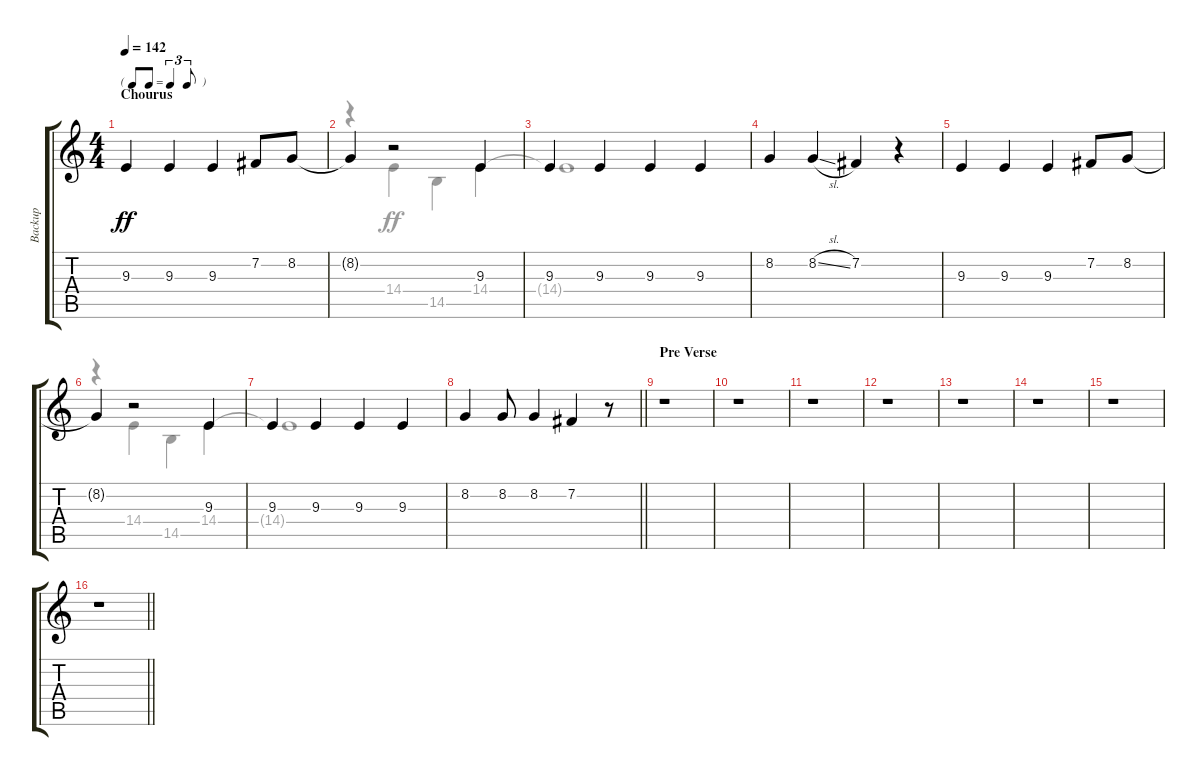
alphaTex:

\track ("Backup" "Backup") {instrument synthvoice}
\staff {score tabs}
\tuning (E4 B3 G3 D3 A2 E2) {hide}
\voice
\ts (4 4)
\tf triplet8th
\section ("" "Chourus")
\tempo 142
\clef g2
\ks c
9.3.4{dy ff} 9.3.4 9.3.4 7.2.8 8.2.8 |
8.2{t}.4 r.2 9.3.4 |
9.3.4 9.3.4 9.3.4 9.3.4 |
8.2.4 8.2{sl}.4 7.2.4 r.4 |
9.3.4 9.3.4 9.3.4 7.2.8 8.2.8 |
8.2{t}.4 r.2 9.3.4 |
9.3.4 9.3.4 9.3.4 9.3.4 |
\barLineRight lightlight
8.2.4 8.2.8 8.2.4 7.2.4 r.8 |
\section ("" "Pre Verse")
r.1 |
r.1 |
r.1 |
r.1 |
r.1 |
r.1 |
r.1 |
\barLineRight lightlight
r.1
\voice
\clef g2
\ottava regular
\simile none
\ks c
|
r.4 14.4.4 14.5.4 14.4.4 |
14.4{t}.1 |
|
|
r.4 14.4.4 14.5.4 14.4.4 |
14.4{t}.1 |
\barLineRight lightlight
|
|
|
|
|
|
|
|
\barLineRight lightlight
